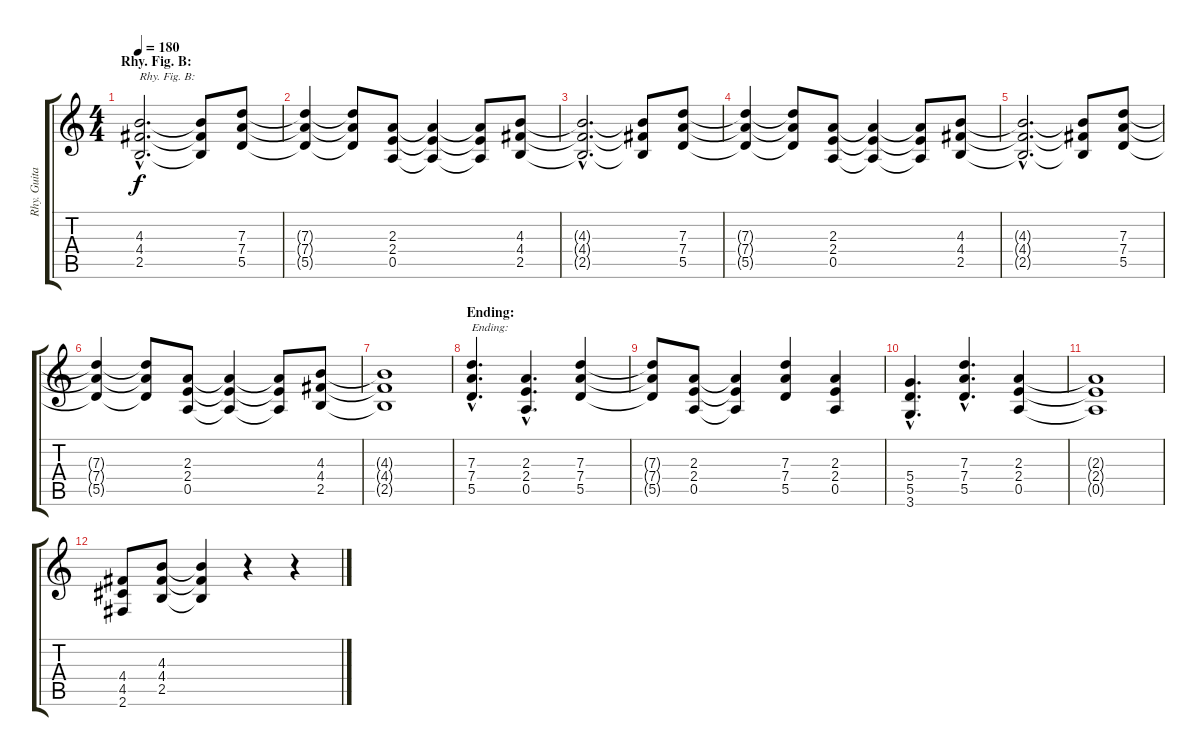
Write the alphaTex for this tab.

\track ("Rhy. Guitar 2" "Rhy. Guita") {instrument distortionguitar}
\staff {score tabs}
\tuning (E4 B3 G3 D3 A2 E2) {hide}
\ts (4 4)
\section ("" "Rhy. Fig. B:")
\tempo 180
\clef g2
\ks c
(4.3{hac t} 4.4{hac t} 2.5{hac t}).2{d txt "Rhy. Fig. B:" dy f} (4.3{t} 4.4{t} 2.5{t}).8 (7.3 7.4 5.5).8 |
(7.3{t} 7.4{t} 5.5{t}).4 (7.3{t} 7.4{t} 5.5{t}).8 (2.3 2.4 0.5).8 (2.3{t} 2.4{t} 0.5{t}).4 (2.3{t} 2.4{t} 0.5{t}).8 (4.3 4.4 2.5).8 |
(4.3{hac t} 4.4{hac t} 2.5{hac t}).2{d} (4.3{t} 4.4{t} 2.5{t}).8 (7.3 7.4 5.5).8 |
(7.3{t} 7.4{t} 5.5{t}).4 (7.3{t} 7.4{t} 5.5{t}).8 (2.3 2.4 0.5).8 (2.3{t} 2.4{t} 0.5{t}).4 (2.3{t} 2.4{t} 0.5{t}).8 (4.3 4.4 2.5).8 |
(4.3{hac t} 4.4{hac t} 2.5{hac t}).2{d} (4.3{t} 4.4{t} 2.5{t}).8 (7.3 7.4 5.5).8 |
(7.3{t} 7.4{t} 5.5{t}).4 (7.3{t} 7.4{t} 5.5{t}).8 (2.3 2.4 0.5).8 (2.3{t} 2.4{t} 0.5{t}).4 (2.3{t} 2.4{t} 0.5{t}).8 (4.3 4.4 2.5).8 |
(4.3{t} 4.4{t} 2.5{t}).1 |
\section ("" "Ending:")
(7.3{hac} 7.4{hac} 5.5{hac}).4{d txt "Ending:"} (2.3{hac} 2.4{hac} 0.5{hac}).4{d} (7.3 7.4 5.5).4 |
(7.3{t} 7.4{t} 5.5{t}).8 (2.3 2.4 0.5).8 (2.3{t} 2.4{t} 0.5{t}).4 (7.3 7.4 5.5).4 (2.3 2.4 0.5).4 |
(5.4{hac} 5.5{hac} 3.6{hac}).4{d} (7.3{hac} 7.4{hac} 5.5{hac}).4{d} (2.3 2.4 0.5).4 |
(2.3{t} 2.4{t} 0.5{t}).1 |
(4.4 4.5 2.6).8 (4.3 4.4 2.5).8 (4.3{t} 4.4{t} 2.5{t}).4 r.4 r.4
